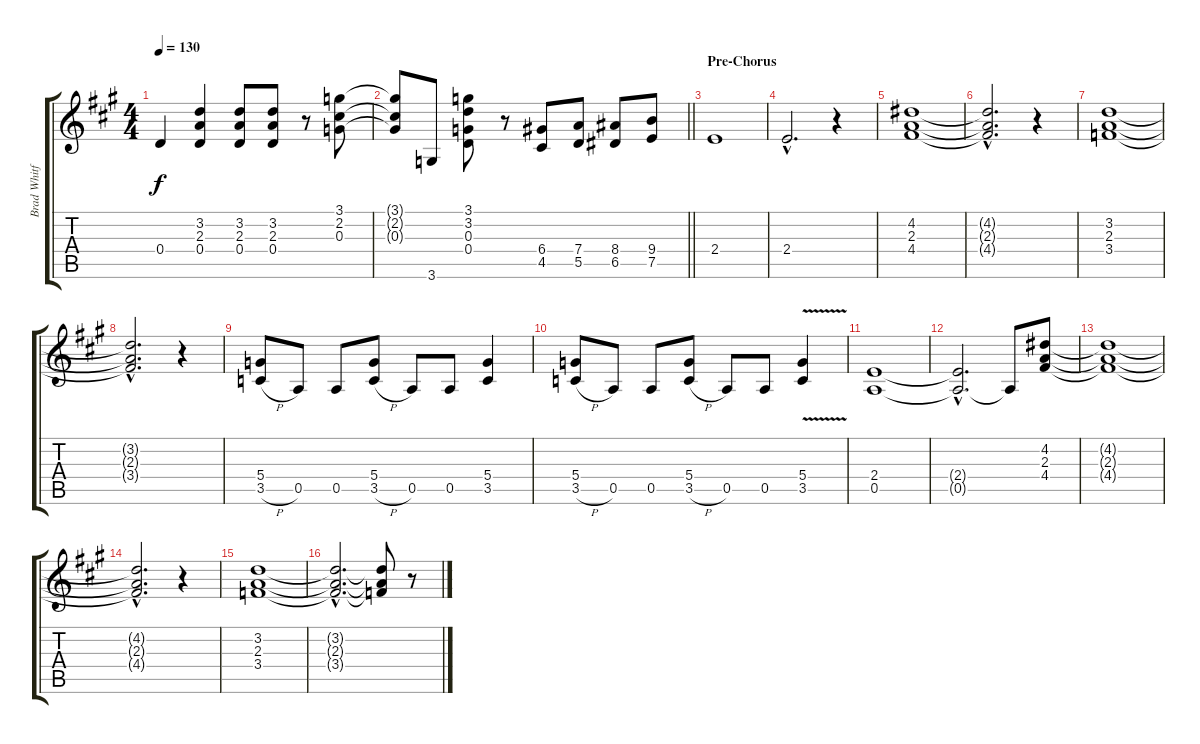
\track ("Brad Whitford" "Brad Whitf") {instrument distortionguitar}
\staff {score tabs}
\tuning (E4 B3 G3 D3 A2 E2) {hide}
\ts (4 4)
\tempo 130
\clef g2
\ks a
0.4.4{dy f} (3.2 2.3 0.4).4 (3.2 2.3 0.4).8 (3.2 2.3 0.4).8 r.8 (3.1 2.2 0.3).8 |
\barLineRight lightlight
(3.1{t} 2.2{t} 0.3{t}).8 3.6.8 (3.1 3.2 0.3 0.4).8 r.8 (6.4 4.5).8 (7.4 5.5).8 (8.4 6.5).8 (9.4 7.5).8 |
\section ("" "Pre-Chorus")
2.4.1 |
2.4{hac}.2{d} r.4 |
(4.2 2.3 4.4).1 |
(4.2{hac t} 2.3{hac t} 4.4{hac t}).2{d} r.4 |
(3.2 2.3 3.4).1 |
(3.2{hac t} 2.3{hac t} 3.4{hac t}).2{d} r.4 |
(5.4 3.5{h}).8 0.5.8 0.5.8 (5.4 3.5{h}).8 0.5.8 0.5.8 (5.4 3.5).4 |
(5.4 3.5{h}).8 0.5.8 0.5.8 (5.4 3.5{h}).8 0.5.8 0.5.8 (5.4{v} 3.5{v}).4 |
(2.4 0.5).1 |
(2.4{hac t} 0.5{hac t}).2{d} 0.5{t}.8 (4.2 2.3 4.4).8 |
(4.2{t} 2.3{t} 4.4{t}).1 |
(4.2{hac t} 2.3{hac t} 4.4{hac t}).2{d} r.4 |
(3.2 2.3 3.4).1 |
(3.2{hac t} 2.3{hac t} 3.4{hac t}).2{d} (3.2{t} 2.3{t} 3.4{t}).8 r.8
